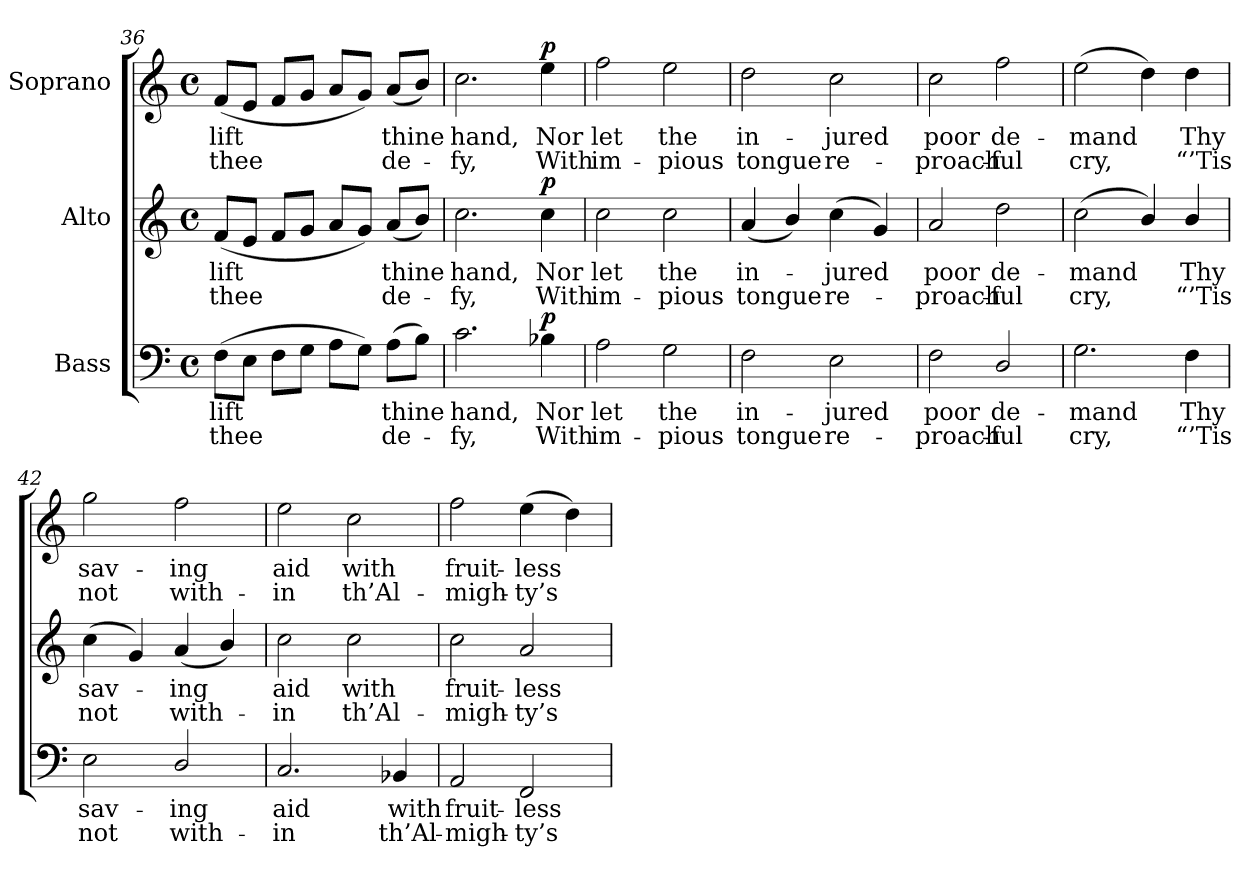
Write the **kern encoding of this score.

**kern	**text	**text	**dynam	**kern	**text	**text	**dynam	**kern	**text	**text	**dynam
*part3	*part3	*part3	*part3	*part2	*part2	*part2	*part2	*part1	*part1	*part1	*part1
*staff3	*staff3	*staff3	*staff3	*staff2	*staff2	*staff2	*staff2	*staff1	*staff1	*staff1	*staff1
*I"Bass	*	*	*	*I"Alto	*	*	*	*I"Soprano	*	*	*
*clefF4	*	*	*	*clefG2	*	*	*	*clefG2	*	*	*
*k[]	*	*	*	*k[]	*	*	*	*k[]	*	*	*
*C:	*	*	*	*C:	*	*	*	*C:	*	*	*
*M4/4	*	*	*	*M4/4	*	*	*	*M4/4	*	*	*
*met(c)	*	*	*	*met(c)	*	*	*	*met(c)	*	*	*
=36	=36	=36	=36	=36	=36	=36	=36	=36	=36	=36	=36
!	!LO:LY:b:color=#000000	!LO:LY:b:color=#000000	!	!	!	!	!	!	!	!	!
!	!	!	!	!	!LO:LY:b:color=#000000	!LO:LY:b:color=#000000	!	!	!	!	!
!	!	!	!	!	!	!	!	!	!LO:LY:b:color=#000000	!LO:LY:b:color=#000000	!
(8Fi\L	lift	thee	.	(8fi/L	lift	thee	.	(8fi/L	lift	thee	.
8Ei\J	.	.	.	8ei/J	.	.	.	8ei/J	.	.	.
8Fi\L	.	.	.	8fi/L	.	.	.	8fi/L	.	.	.
8Gi\J	.	.	.	8gi/J	.	.	.	8gi/J	.	.	.
8Ai\L	.	.	.	8ai/L	.	.	.	8ai/L	.	.	.
8Gi\J)	.	.	.	8gi/J)	.	.	.	8gi/J)	.	.	.
!	!LO:LY:b:color=#000000	!LO:LY:b:color=#000000	!	!	!	!	!	!	!	!	!
!	!	!	!	!	!LO:LY:b:color=#000000	!LO:LY:b:color=#000000	!	!	!	!	!
!	!	!	!	!	!	!	!	!	!LO:LY:b:color=#000000	!LO:LY:b:color=#000000	!
(8Ai\L	thine	de-	.	(8ai/L	thine	de-	.	(8ai/L	thine	de-	.
8Bi\J)	.	.	.	8bi/J)	.	.	.	8bi/J)	.	.	.
=37	=37	=37	=37	=37	=37	=37	=37	=37	=37	=37	=37
!	!LO:LY:b:color=#000000	!LO:LY:b:color=#000000	!	!	!	!	!	!	!	!	!
!	!	!	!	!	!LO:LY:b:color=#000000	!LO:LY:b:color=#000000	!	!	!	!	!
!	!	!	!	!	!	!	!	!	!LO:LY:b:color=#000000	!LO:LY:b:color=#000000	!
2.ci\	hand,	-fy,	.	2.cci\	hand,	-fy,	.	2.cci\	hand,	-fy,	.
!	!LO:LY:b:color=#000000	!LO:LY:b:color=#000000	!	!	!	!	!	!	!	!	!
!	!	!	!	!	!LO:LY:b:color=#000000	!LO:LY:b:color=#000000	!	!	!	!	!
!	!	!	!	!	!	!	!	!	!LO:LY:b:color=#000000	!LO:LY:b:color=#000000	!
4B-Xi\	Nor	With	p	4cci\	Nor	With	p	4eei\	Nor	With	p
=38	=38	=38	=38	=38	=38	=38	=38	=38	=38	=38	=38
!	!LO:LY:b:color=#000000	!LO:LY:b:color=#000000	!	!	!	!	!	!	!	!	!
!	!	!	!	!	!LO:LY:b:color=#000000	!LO:LY:b:color=#000000	!	!	!	!	!
!	!	!	!	!	!	!	!	!	!LO:LY:b:color=#000000	!LO:LY:b:color=#000000	!
2Ai\	let	im-	.	2cci\	let	im-	.	2ffi\	let	im-	.
!	!LO:LY:b:color=#000000	!LO:LY:b:color=#000000	!	!	!	!	!	!	!	!	!
!	!	!	!	!	!LO:LY:b:color=#000000	!LO:LY:b:color=#000000	!	!	!	!	!
!	!	!	!	!	!	!	!	!	!LO:LY:b:color=#000000	!LO:LY:b:color=#000000	!
2Gi\	the	-pious	.	2cci\	the	-pious	.	2eei\	the	-pious	.
=39	=39	=39	=39	=39	=39	=39	=39	=39	=39	=39	=39
!	!LO:LY:b:color=#000000	!LO:LY:b:color=#000000	!	!	!	!	!	!	!	!	!
!	!	!	!	!	!LO:LY:b:color=#000000	!LO:LY:b:color=#000000	!	!	!	!	!
!	!	!	!	!	!	!	!	!	!LO:LY:b:color=#000000	!LO:LY:b:color=#000000	!
2Fi\	in-	tongue	.	(4ai/	in-	tongue	.	2ddi\	in-	tongue	.
.	.	.	.	4bi/)	.	.	.	.	.	.	.
!	!LO:LY:b:color=#000000	!LO:LY:b:color=#000000	!	!	!	!	!	!	!	!	!
!	!	!	!	!	!LO:LY:b:color=#000000	!LO:LY:b:color=#000000	!	!	!	!	!
!	!	!	!	!	!	!	!	!	!LO:LY:b:color=#000000	!LO:LY:b:color=#000000	!
2Ei\	-jured	re-	.	(4cci\	-jured	re-	.	2cci\	-jured	re-	.
.	.	.	.	4gi/)	.	.	.	.	.	.	.
=40	=40	=40	=40	=40	=40	=40	=40	=40	=40	=40	=40
!	!LO:LY:b:color=#000000	!LO:LY:b:color=#000000	!	!	!	!	!	!	!	!	!
!	!	!	!	!	!LO:LY:b:color=#000000	!LO:LY:b:color=#000000	!	!	!	!	!
!	!	!	!	!	!	!	!	!	!LO:LY:b:color=#000000	!LO:LY:b:color=#000000	!
2Fi\	poor	-proach-	.	2ai/	poor	-proach-	.	2cci\	poor	-proach-	.
!	!LO:LY:b:color=#000000	!LO:LY:b:color=#000000	!	!	!	!	!	!	!	!	!
!	!	!	!	!	!LO:LY:b:color=#000000	!LO:LY:b:color=#000000	!	!	!	!	!
!	!	!	!	!	!	!	!	!	!LO:LY:b:color=#000000	!LO:LY:b:color=#000000	!
2Di/	de-	-ful	.	2ddi\	de-	-ful	.	2ffi\	de-	-ful	.
!!LO:LB:g=z
=41	=41	=41	=41	=41	=41	=41	=41	=41	=41	=41	=41
!	!LO:LY:b:color=#000000	!LO:LY:b:color=#000000	!	!	!	!	!	!	!	!	!
!	!	!	!	!	!LO:LY:b:color=#000000	!LO:LY:b:color=#000000	!	!	!	!	!
!	!	!	!	!	!	!	!	!	!LO:LY:b:color=#000000	!LO:LY:b:color=#000000	!
2.Gi\	-mand	cry,	.	(2cci\	-mand	cry,	.	(2eei\	-mand	cry,	.
.	.	.	.	4bi/)	.	.	.	4ddi\)	.	.	.
!	!LO:LY:b:color=#000000	!LO:LY:b:color=#000000	!	!	!	!	!	!	!	!	!
!	!	!	!	!	!LO:LY:b:color=#000000	!LO:LY:b:color=#000000	!	!	!	!	!
!	!	!	!	!	!	!	!	!	!LO:LY:b:color=#000000	!LO:LY:b:color=#000000	!
4Fi\	Thy	“’Tis	.	4bi/	Thy	“’Tis	.	4ddi\	Thy	“’Tis	.
=42	=42	=42	=42	=42	=42	=42	=42	=42	=42	=42	=42
!	!LO:LY:b:color=#000000	!LO:LY:b:color=#000000	!	!	!	!	!	!	!	!	!
!	!	!	!	!	!LO:LY:b:color=#000000	!LO:LY:b:color=#000000	!	!	!	!	!
!	!	!	!	!	!	!	!	!	!LO:LY:b:color=#000000	!LO:LY:b:color=#000000	!
2Ei\	sav-	not	.	(4cci\	sav-	not	.	2ggi\	sav-	not	.
.	.	.	.	4gi/)	.	.	.	.	.	.	.
!	!LO:LY:b:color=#000000	!LO:LY:b:color=#000000	!	!	!	!	!	!	!	!	!
!	!	!	!	!	!LO:LY:b:color=#000000	!LO:LY:b:color=#000000	!	!	!	!	!
!	!	!	!	!	!	!	!	!	!LO:LY:b:color=#000000	!LO:LY:b:color=#000000	!
2Di/	-ing	with-	.	(4ai/	-ing	with-	.	2ffi\	-ing	with-	.
.	.	.	.	4bi/)	.	.	.	.	.	.	.
=43	=43	=43	=43	=43	=43	=43	=43	=43	=43	=43	=43
!	!LO:LY:b:color=#000000	!LO:LY:b:color=#000000	!	!	!	!	!	!	!	!	!
!	!	!	!	!	!LO:LY:b:color=#000000	!LO:LY:b:color=#000000	!	!	!	!	!
!	!	!	!	!	!	!	!	!	!LO:LY:b:color=#000000	!LO:LY:b:color=#000000	!
2.Ci/	aid	-in	.	2cci\	aid	-in	.	2eei\	aid	-in	.
!	!	!	!	!	!LO:LY:b:color=#000000	!LO:LY:b:color=#000000	!	!	!	!	!
!	!	!	!	!	!	!	!	!	!LO:LY:b:color=#000000	!LO:LY:b:color=#000000	!
.	.	.	.	2cci\	with	th’Al-	.	2cci\	with	th’Al-	.
!	!LO:LY:b:color=#000000	!LO:LY:b:color=#000000	!	!	!	!	!	!	!	!	!
4BB-Xi/	with	th’Al-	.	.	.	.	.	.	.	.	.
=44	=44	=44	=44	=44	=44	=44	=44	=44	=44	=44	=44
!	!LO:LY:b:color=#000000	!LO:LY:b:color=#000000	!	!	!	!	!	!	!	!	!
!	!	!	!	!	!LO:LY:b:color=#000000	!LO:LY:b:color=#000000	!	!	!	!	!
!	!	!	!	!	!	!	!	!	!LO:LY:b:color=#000000	!LO:LY:b:color=#000000	!
2AAi/	fruit-	-migh-	.	2cci\	fruit-	-migh-	.	2ffi\	fruit-	-migh-	.
!	!LO:LY:b:color=#000000	!LO:LY:b:color=#000000	!	!	!	!	!	!	!	!	!
!	!	!	!	!	!LO:LY:b:color=#000000	!LO:LY:b:color=#000000	!	!	!	!	!
!	!	!	!	!	!	!	!	!	!LO:LY:b:color=#000000	!LO:LY:b:color=#000000	!
2FFi/	-less	-ty’s	.	2ai/	-less	-ty’s	.	(4eei\	-less	-ty’s	.
.	.	.	.	.	.	.	.	4ddi\)	.	.	.
=	=	=	=	=	=	=	=	=	=	=	=
*-	*-	*-	*-	*-	*-	*-	*-	*-	*-	*-	*-
